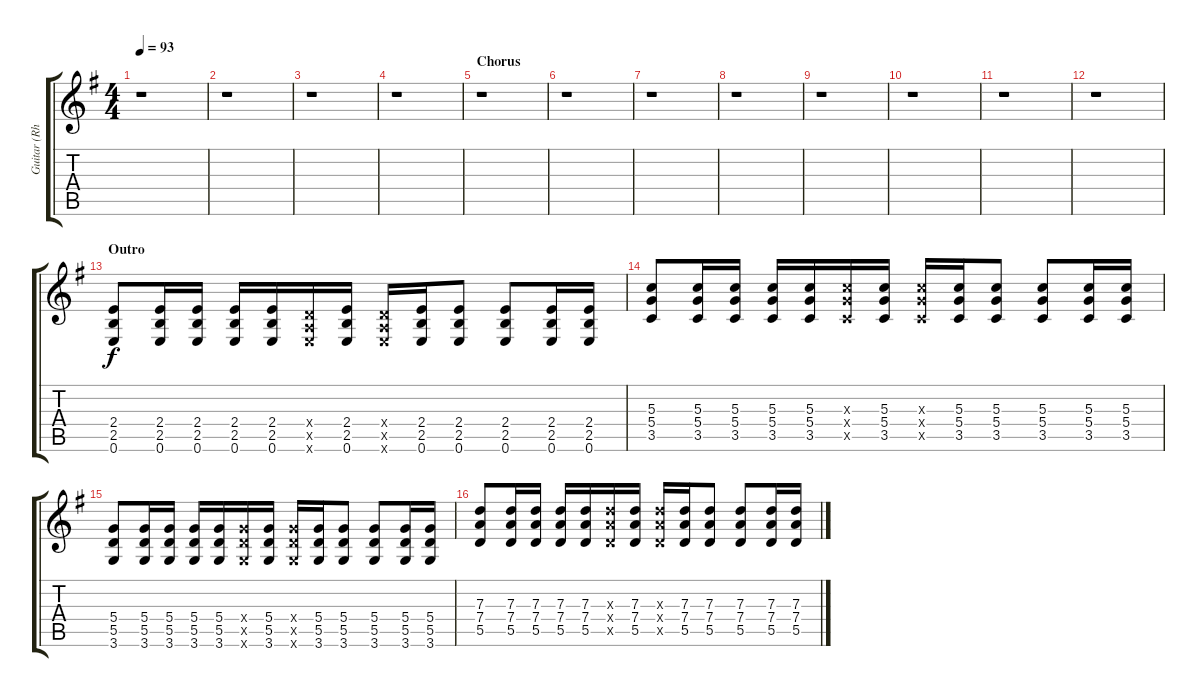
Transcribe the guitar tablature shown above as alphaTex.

\track ("Guitar (Rhythm)" "Guitar (Rh") {instrument overdrivenguitar}
\staff {score tabs}
\tuning (E4 B3 G3 D3 A2 E2) {hide}
\ts (4 4)
\tempo 93
\clef g2
\ks eminor
r.1{dy f} |
r.1 |
r.1 |
r.1 |
\section ("" "Chorus")
r.1 |
r.1 |
r.1 |
r.1 |
r.1 |
r.1 |
r.1 |
r.1 |
\section ("" "Outro")
(2.4 2.5 0.6).8{volume 13} (2.4 2.5 0.6).16 (2.4 2.5 0.6).16 (2.4 2.5 0.6).16 (2.4 2.5 0.6).16 (0.4{x} 0.5{x} 0.6{x}).16 (2.4 2.5 0.6).16 (0.4{x} 0.5{x} 0.6{x}).16 (2.4 2.5 0.6).16 (2.4 2.5 0.6).8 (2.4 2.5 0.6).8 (2.4 2.5 0.6).16 (2.4 2.5 0.6).16 |
(5.3 5.4 3.5).8 (5.3 5.4 3.5).16 (5.3 5.4 3.5).16 (5.3 5.4 3.5).16 (5.3 5.4 3.5).16 (5.3{x} 5.4{x} 3.5{x}).16 (5.3 5.4 3.5).16 (5.3{x} 5.4{x} 3.5{x}).16 (5.3 5.4 3.5).16 (5.3 5.4 3.5).8 (5.3 5.4 3.5).8 (5.3 5.4 3.5).16 (5.3 5.4 3.5).16 |
(5.4 5.5 3.6).8 (5.4 5.5 3.6).16 (5.4 5.5 3.6).16 (5.4 5.5 3.6).16 (5.4 5.5 3.6).16 (5.4{x} 5.5{x} 3.6{x}).16 (5.4 5.5 3.6).16 (5.4{x} 5.5{x} 3.6{x}).16 (5.4 5.5 3.6).16 (5.4 5.5 3.6).8 (5.4 5.5 3.6).8 (5.4 5.5 3.6).16 (5.4 5.5 3.6).16 |
(7.3 7.4 5.5).8 (7.3 7.4 5.5).16 (7.3 7.4 5.5).16 (7.3 7.4 5.5).16 (7.3 7.4 5.5).16 (7.3{x} 7.4{x} 5.5{x}).16 (7.3 7.4 5.5).16 (7.3{x} 7.4{x} 5.5{x}).16 (7.3 7.4 5.5).16 (7.3 7.4 5.5).8 (7.3 7.4 5.5).8 (7.3 7.4 5.5).16 (7.3 7.4 5.5).16
